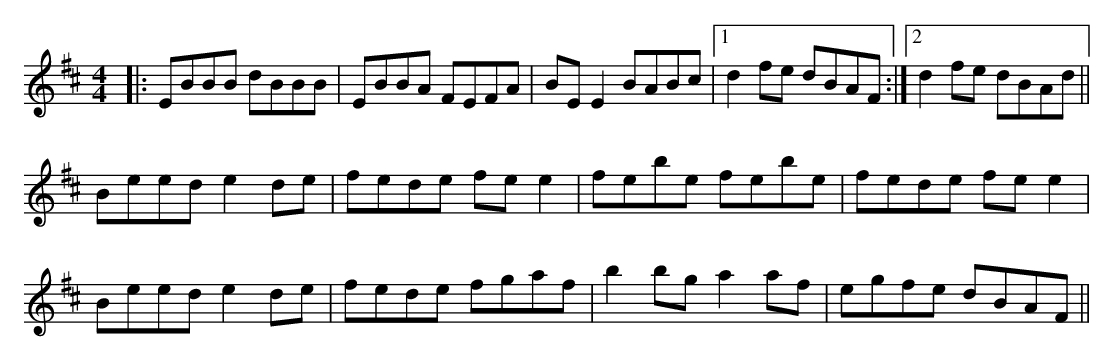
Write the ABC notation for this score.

X:1
M:4/4
K:Edor
|:EBBB dBBB|EBBA FEFA|BE E2 BABc|1 d2 fe dBAF:|2 d2 fe dBAd||
Beed e2 de|fede fe e2|febe febe|fede fe e2|
Beed e2 de|fede fgaf|b2 bg a2 af|egfe dBAF||
